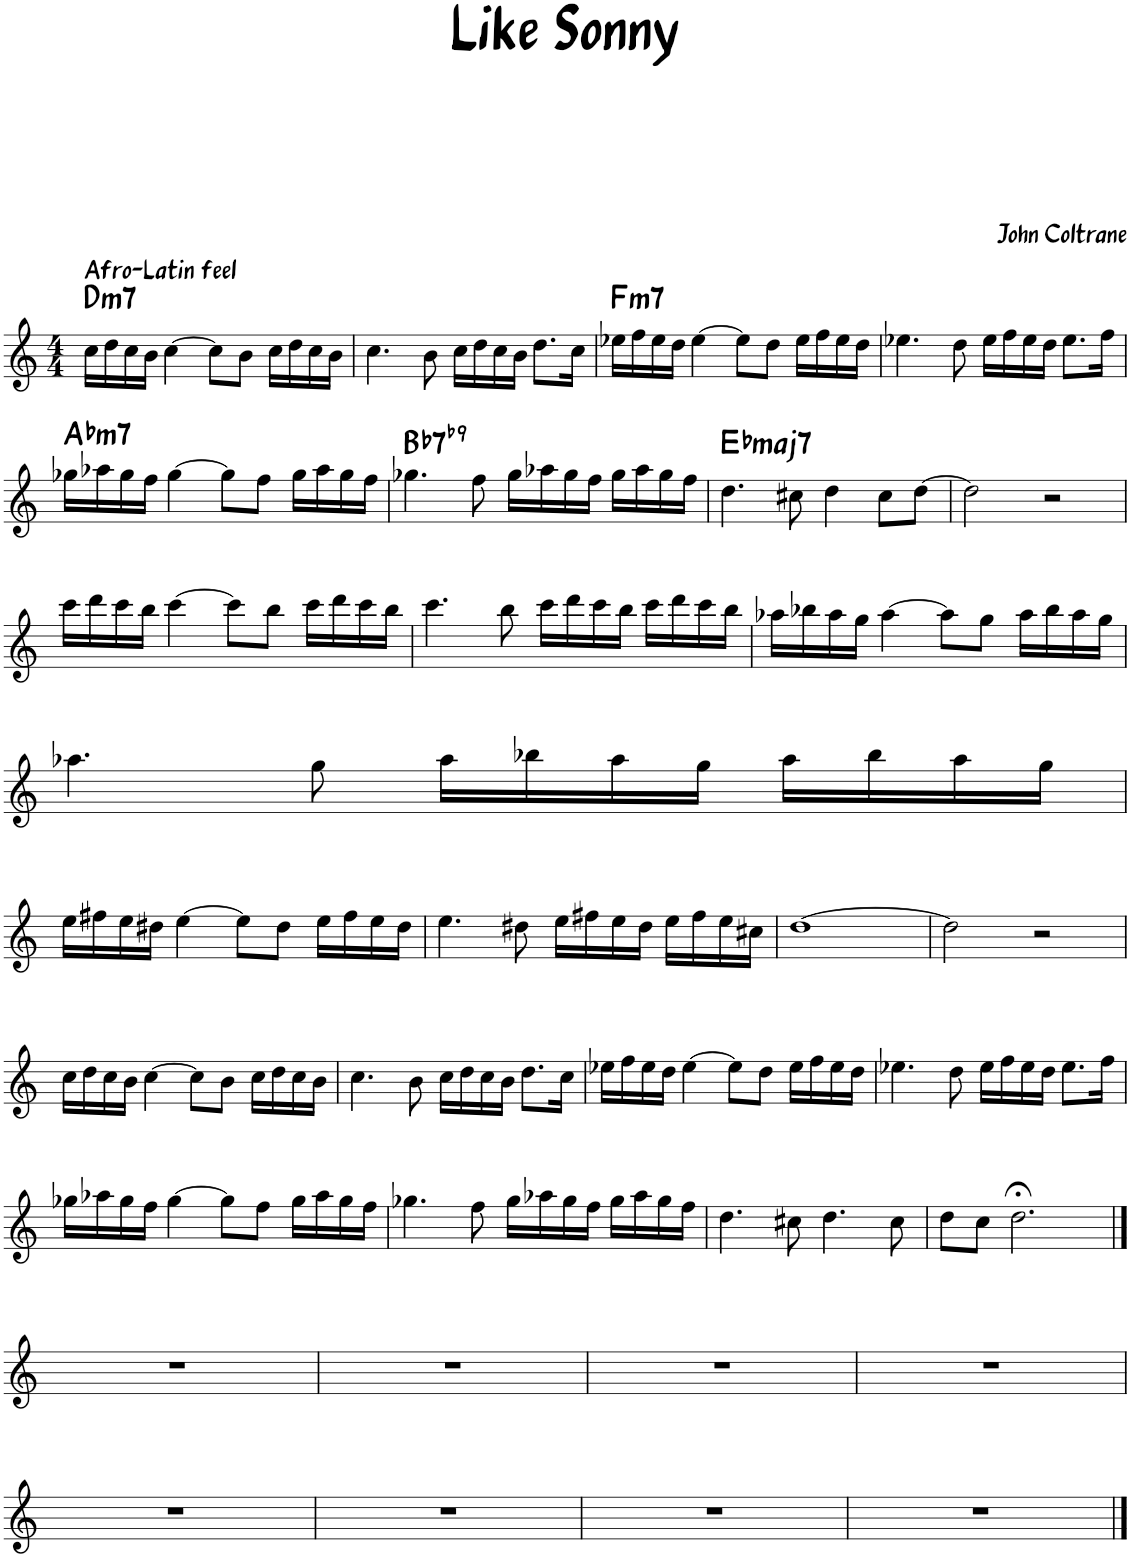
**kern	**harte
*part1	*part1
*staff1	*
*I"Piano	*
*I'Pno.	*
*clefG2	*
*k[]	*
*M4/4	*
=1	=1
!LO:TX:a:t=Afro-Latin feel	!LO:H:kt=m7
16cc\LL	D:min7
16dd\	.
16cc\	.
16b\JJ	.
[4cc\	.
8cc\L]	.
8b\J	.
16cc\LL	.
16dd\	.
16cc\	.
16b\JJ	.
=2	=2
4.cc\	.
8b\	.
16cc\LL	.
16dd\	.
16cc\	.
16b\JJ	.
8.dd\L	.
16cc\Jk	.
=3	=3
!	!LO:H:kt=m7
16ee-X\LL	F:min7
16ff\	.
16ee-\	.
16dd\JJ	.
[4ee-\	.
8ee-\L]	.
8dd\J	.
16ee-\LL	.
16ff\	.
16ee-\	.
16dd\JJ	.
=4	=4
4.ee-X\	.
8dd\	.
16ee-\LL	.
16ff\	.
16ee-\	.
16dd\JJ	.
8.ee-\L	.
16ff\Jk	.
!!LO:LB:g=z
=5	=5
!	!LO:H:kt=m7
16gg-X\LL	Ab:min7
16aa-X\	.
16gg-\	.
16ff\JJ	.
[4gg-\	.
8gg-\L]	.
8ff\J	.
16gg-\LL	.
16aa-\	.
16gg-\	.
16ff\JJ	.
=6	=6
!	!LO:H:kt=7
4.gg-X\	Bb:7(b9)
8ff\	.
16gg-\LL	.
16aa-X\	.
16gg-\	.
16ff\JJ	.
16gg-\LL	.
16aa-\	.
16gg-\	.
16ff\JJ	.
=7	=7
!	!LO:H:kt=maj7
4.dd\	Eb:maj7
8cc#X\	.
4dd\	.
8cc#\L	.
[8dd\J	.
=8	=8
2dd\]	.
2r	.
!!LO:LB:g=z
=9	=9
16ccc\LL	.
16ddd\	.
16ccc\	.
16bb\JJ	.
[4ccc\	.
8ccc\L]	.
8bb\J	.
16ccc\LL	.
16ddd\	.
16ccc\	.
16bb\JJ	.
=10	=10
4.ccc\	.
8bb\	.
16ccc\LL	.
16ddd\	.
16ccc\	.
16bb\JJ	.
16ccc\LL	.
16ddd\	.
16ccc\	.
16bb\JJ	.
=11	=11
16aa-X\LL	.
16bb-X\	.
16aa-\	.
16gg\JJ	.
[4aa-\	.
8aa-\L]	.
8gg\J	.
16aa-\LL	.
16bb-\	.
16aa-\	.
16gg\JJ	.
!!LO:LB:g=z
=12	=12
4.aa-X\	.
8gg\	.
16aa-\LL	.
16bb-X\	.
16aa-\	.
16gg\JJ	.
16aa-\LL	.
16bb-\	.
16aa-\	.
16gg\JJ	.
!!LO:LB:g=z
=13	=13
16ee\LL	.
16ff#X\	.
16ee\	.
16dd#X\JJ	.
[4ee\	.
8ee\L]	.
8dd#\J	.
16ee\LL	.
16ff#\	.
16ee\	.
16dd#\JJ	.
=14	=14
4.ee\	.
8dd#X\	.
16ee\LL	.
16ff#X\	.
16ee\	.
16dd#\JJ	.
16ee\LL	.
16ff#\	.
16ee\	.
16cc#X\JJ	.
=15	=15
[1dd	.
=16	=16
2dd\]	.
2r	.
!!LO:LB:g=z
=17	=17
16cc\LL	.
16dd\	.
16cc\	.
16b\JJ	.
[4cc\	.
8cc\L]	.
8b\J	.
16cc\LL	.
16dd\	.
16cc\	.
16b\JJ	.
=18	=18
4.cc\	.
8b\	.
16cc\LL	.
16dd\	.
16cc\	.
16b\JJ	.
8.dd\L	.
16cc\Jk	.
=19	=19
16ee-X\LL	.
16ff\	.
16ee-\	.
16dd\JJ	.
[4ee-\	.
8ee-\L]	.
8dd\J	.
16ee-\LL	.
16ff\	.
16ee-\	.
16dd\JJ	.
=20	=20
4.ee-X\	.
8dd\	.
16ee-\LL	.
16ff\	.
16ee-\	.
16dd\JJ	.
8.ee-\L	.
16ff\Jk	.
!!LO:LB:g=z
=21	=21
16gg-X\LL	.
16aa-X\	.
16gg-\	.
16ff\JJ	.
[4gg-\	.
8gg-\L]	.
8ff\J	.
16gg-\LL	.
16aa-\	.
16gg-\	.
16ff\JJ	.
=22	=22
4.gg-X\	.
8ff\	.
16gg-\LL	.
16aa-X\	.
16gg-\	.
16ff\JJ	.
16gg-\LL	.
16aa-\	.
16gg-\	.
16ff\JJ	.
=23	=23
4.dd\	.
8cc#X\	.
4.dd\	.
8cc#\	.
=24	=24
8dd\L	.
8cc\J	.
2.dd;<\	.
!!LO:LB:g=z
==25	==25
1r	.
=26	=26
1r	.
=27	=27
1r	.
=28	=28
1r	.
!!LO:LB:g=z
=29	=29
1r	.
=30	=30
1r	.
=31	=31
1r	.
=32	=32
1r	.
==	==
*-	*-
